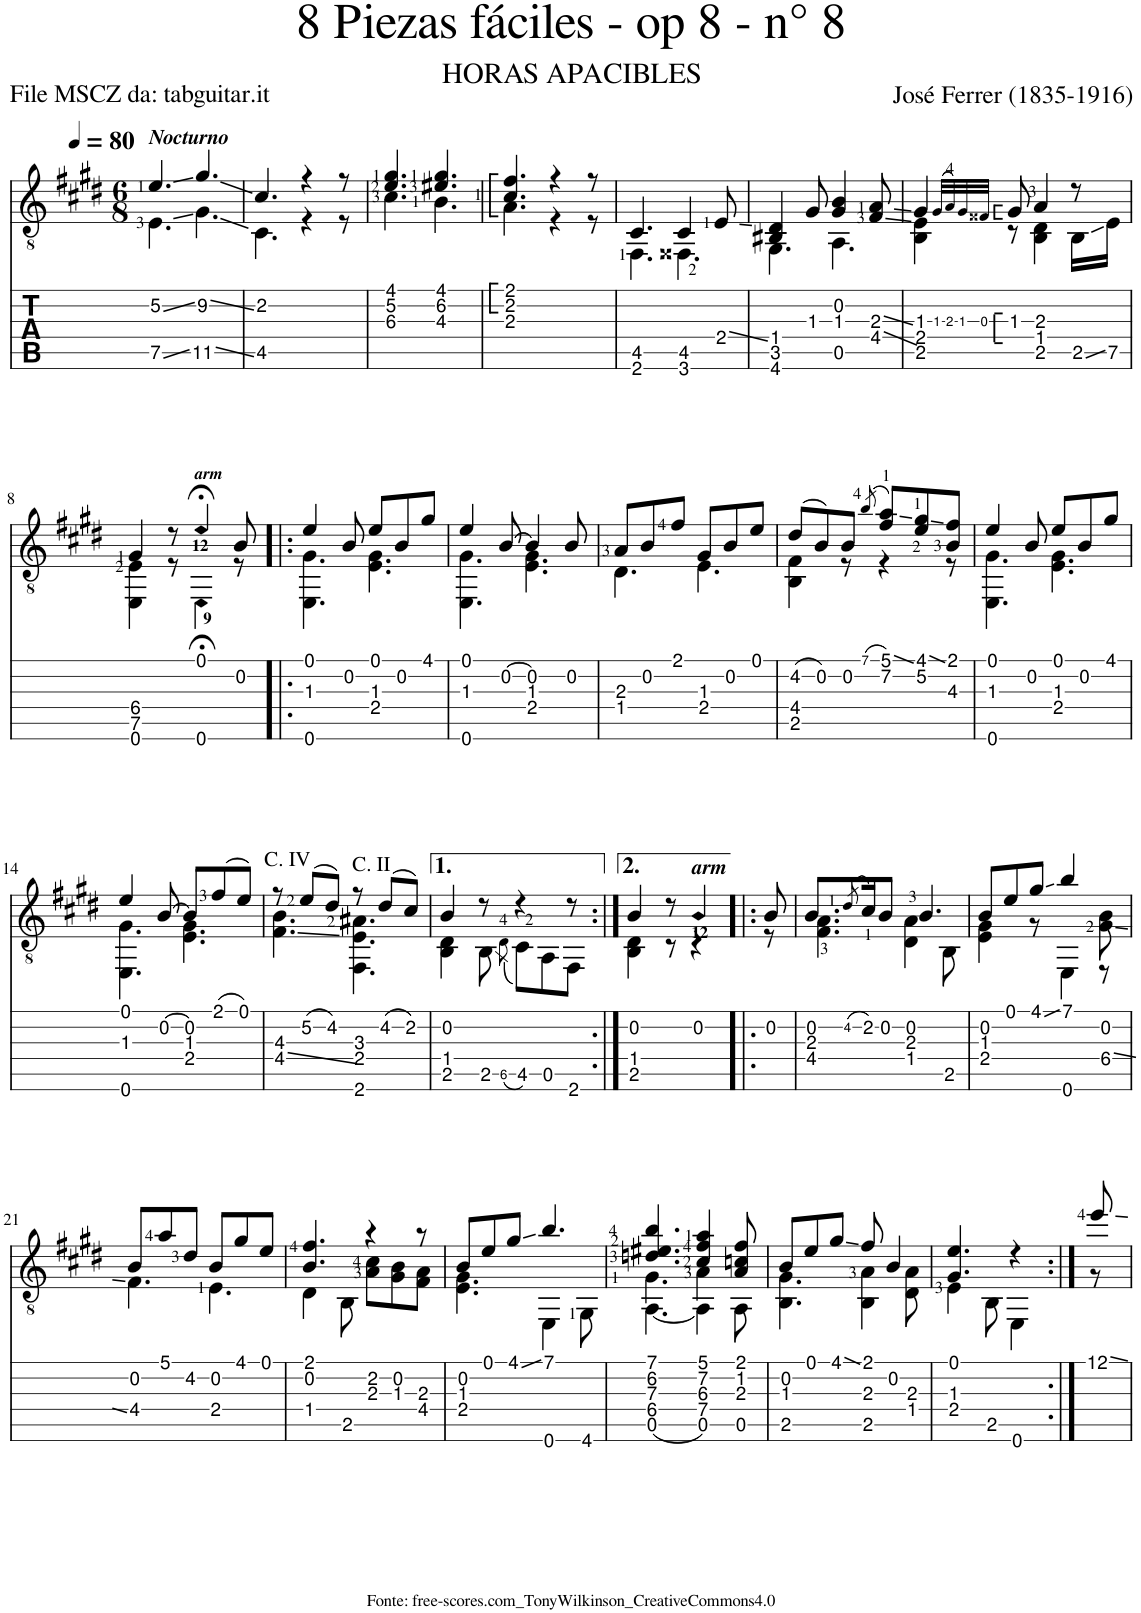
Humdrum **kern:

**kern	**kern
*part1	*part1
*staff2	*staff1
*I"Guitar	*
*I'Guit.	*
*stria6	*
*	*clefGv2
*k[f#c#g#d#]	*k[f#c#g#d#]
*M6/8	*M6/8
*MM80	*MM80
=1	=1
*^	*^
!	!	!LO:TX:a:Bi:t=Nocturno	!
4.e	4.E	4.e/	4.E\
4.g#	4.G#	4.g#/	4.G#\
=2	=2	=2	=2
4.c#	4.C#	4.c#/	4.C#\
4r	4r	4r	4r
8r	8r	8r	8r
=3	=3	=3	=3
4.e 4.g#	4.c#	4.e/ 4.g#/	4.c#\
4.e# 4.g#	4.B	4.e#X/ 4.g#/	4.B\
=4	=4	=4	=4
4.c# 4.f#	4.A	4.c#/ 4.f#/	4.A\
4r	4r	4r	4r
8r	8r	8r	8r
=5	=5	=5	=5
4.C#	4.FF#	4.C#/	4.FF#\
4C#	4.FF##	4C#/	4.FF##X\
8E	.	8E/	.
=6	=6	=6	=6
4BB# 4D#	4.GG#	4BB#X/ 4D#/	4.GG#\
8G#	.	8G#/	.
4G# 4B	4.AA	4G#/ 4B/	4.AA\
8F# 8A	.	8F#/ 8A/	.
=7	=7	=7	=7
4G#	4BB 4E	4G#/	4BB\ 4E\
qG#	.	(32qG#/LLL	.
qA	.	32qA/)	.
qG#	.	32qG#/	.
qF##	.	32qF##X/JJJ	.
8G#	8r	8G#/	8r
4A	4BB 4D#	4A/	4BB\ 4D#\
8r	16BBLL	8r	16BB\LL
.	16EJJ	.	16E\JJ
!!LO:LB:g=z	!!
=8	=8	=8	=8
4G#	4EE 4E	4G#/	4EE\ 4E\
8r	8r	8r	8r
!	!	!LO:TX:a:Bi:t=arm	!
!	!	!LO:TX:a:B:t=12	!
!	!	!LO:TX:b:B:t=9	!
4e;<	4EE	4e;</	4EE\
8B	8r	8B/	8r
=9!|:	=9!|:	=9!|:	=9!|:
4e	4.EE 4.G#	4e/	4.EE\ 4.G#\
8B	.	8B/	.
8eL	4.E 4.G#	8e/L	4.E\ 4.G#\
8B	.	8B/	.
8g#J	.	8g#/J	.
=10	=10	=10	=10
4e	4.EE 4.G#	4e/	4.EE\ 4.G#\
[8B	.	[8B/	.
4B]	4.E 4.G#	4B/]	4.E\ 4.G#\
8B	.	8B/	.
=11	=11	=11	=11
8AL	4.D#	8A/L	4.D#\
8B	.	8B/	.
8f#J	.	8f#/J	.
8G#L	4.E	8G#/L	4.E\
8B	.	8B/	.
8eJ	.	8e/J	.
=12	=12	=12	=12
8d#L	4BB 4F#	(8d#/L	4BB\ 4F#\
8B	.	8B/)	.
8BJ	8r	8B/J	8r
qb	.	(8qb/	.
8f#\ 8a\L	4r	8f#/ 8a/L)	4r
8e\ 8g#\	.	8e/ 8g#/	.
8B\ 8f#\J	8r	8B/ 8f#/J	8r
=13	=13	=13	=13
4e	4.EE 4.G#	4e/	4.EE\ 4.G#\
8B	.	8B/	.
8eL	4.E 4.G#	8e/L	4.E\ 4.G#\
8B	.	8B/	.
8g#J	.	8g#/J	.
!!LO:LB:g=z	!!
=14	=14	=14	=14
4e	4.EE 4.G#	4e/	4.EE\ 4.G#\
[8B	.	[8B/	.
8BL]	4.E 4.G#	8B/L]	4.E\ 4.G#\
8f#	.	(8f#/	.
8eJ	.	8e/J)	.
=15	=15	=15	=15
!	!	!LO:TX:a:t=C. IV	!
8r	4.F# 4.B	8r	4.F#\ 4.B\
8eL	.	(8e/L	.
8d#J	.	8d#/J)	.
!	!	!LO:TX:a:t=C. II	!
8r	4.FF# 4.E 4.A#	8r	4.FF#\ 4.E\ 4.A#X\
8d#L	.	(8d#/L	.
8c#J	.	8c#/J)	.
=16	=16	=16	=16
4B	4BB 4D#	4B/	4BB\ 4D#\
8r	8BB	8r	8BB\
.	qD#	.	(8qD#\
4r	8C#L	4r	8C#\L)
.	8AA	.	8AA\
8r	8FF#J	8r	8FF#\J
=17:|!	=17:|!	=17:|!	=17:|!
4B	4BB 4D#	4B/	4BB\ 4D#\
8r	8r	8r	8r
!	!	!LO:TX:a:Bi:t=arm	!
!	!	!LO:TX:a:B:t=12	!
4B	4r	4B/	4r
=18!|:	=18!|:	=18!|:	=18!|:
8B	8r	8B/	8r
=19	=19	=19	=19
8.BL	4.F# 4.A	8.B/L	4.F#\ 4.A\
qd#	.	(8qd#/	.
16c#K	.	16c#/K)	.
8BJ	.	8B/J	.
4.B	4D# 4A	4.B/	4D#\ 4A\
.	8BB	.	8BB\
=20	=20	=20	=20
8BL	4E 4G#	8B/L	4E\ 4G#\
8e	.	8e/	.
8g#J	8r	8g#/J	8r
4b	4EE	4b/	4EE\
8G# 8B	8r	8G#\ 8B\	8r
!!LO:LB:g=z	!!
=21	=21	=21	=21
8BL	4.F#	8B/L	4.F#\
8a	.	8a/	.
8d#J	.	8d#/J	.
8BL	4.E	8B/L	4.E\
8g#	.	8g#/	.
8eJ	.	8e/J	.
=22	=22	=22	=22
4.B 4.f#	4D#	4.B/ 4.f#/	4D#\
.	8BB	.	8BB\
4r	8A\ 8c#\L	4r	8A\ 8c#\L
.	8G#\ 8B\	.	8G#\ 8B\
8r	8F#\ 8A\J	8r	8F#\ 8A\J
=23	=23	=23	=23
8BL	4.E 4.G#	8B/L	4.E\ 4.G#\
8e	.	8e/	.
8g#J	.	8g#/J	.
4.b	4EE	4.b/	4EE\
.	8GG#	.	8GG#\
=24	=24	=24	=24
*	*^	*	*^
4.d 4.e# 4.b	4.G#	[4.AA	4.dn/ 4.e#X/ 4.b/	4.G#\	[4.AA\
4c# 4f# 4a	4A	4AA]	4c#/ 4f#/ 4a/	4A\	4AA\]
8A 8c 8f#	8ryy	8AA	8A/ 8cn/ 8f#/	8ryy	8AA\
*	*v	*v	*	*	*
*	*	*	*v	*v
=25	=25	=25	=25
8BL	4.BB 4.G#	8B/L	4.BB\ 4.G#\
8e	.	8e/	.
8g#J	.	8g#/J	.
8f#	4BB 4A	8f#/	4BB\ 4A\
4B	.	4B/	.
.	8D# 8A	.	8D#\ 8A\
=26	=26	=26	=26
4.G# 4.e	4E	4.G#/ 4.e/	4E\
.	8BB	.	8BB\
4r	4EE	4r	4EE\
=27:|!	=27:|!	=27:|!	=27:|!
8ee	8r	8ee/	8r
*v	*v	*	*
*	*v	*v
=	=
*-	*-
